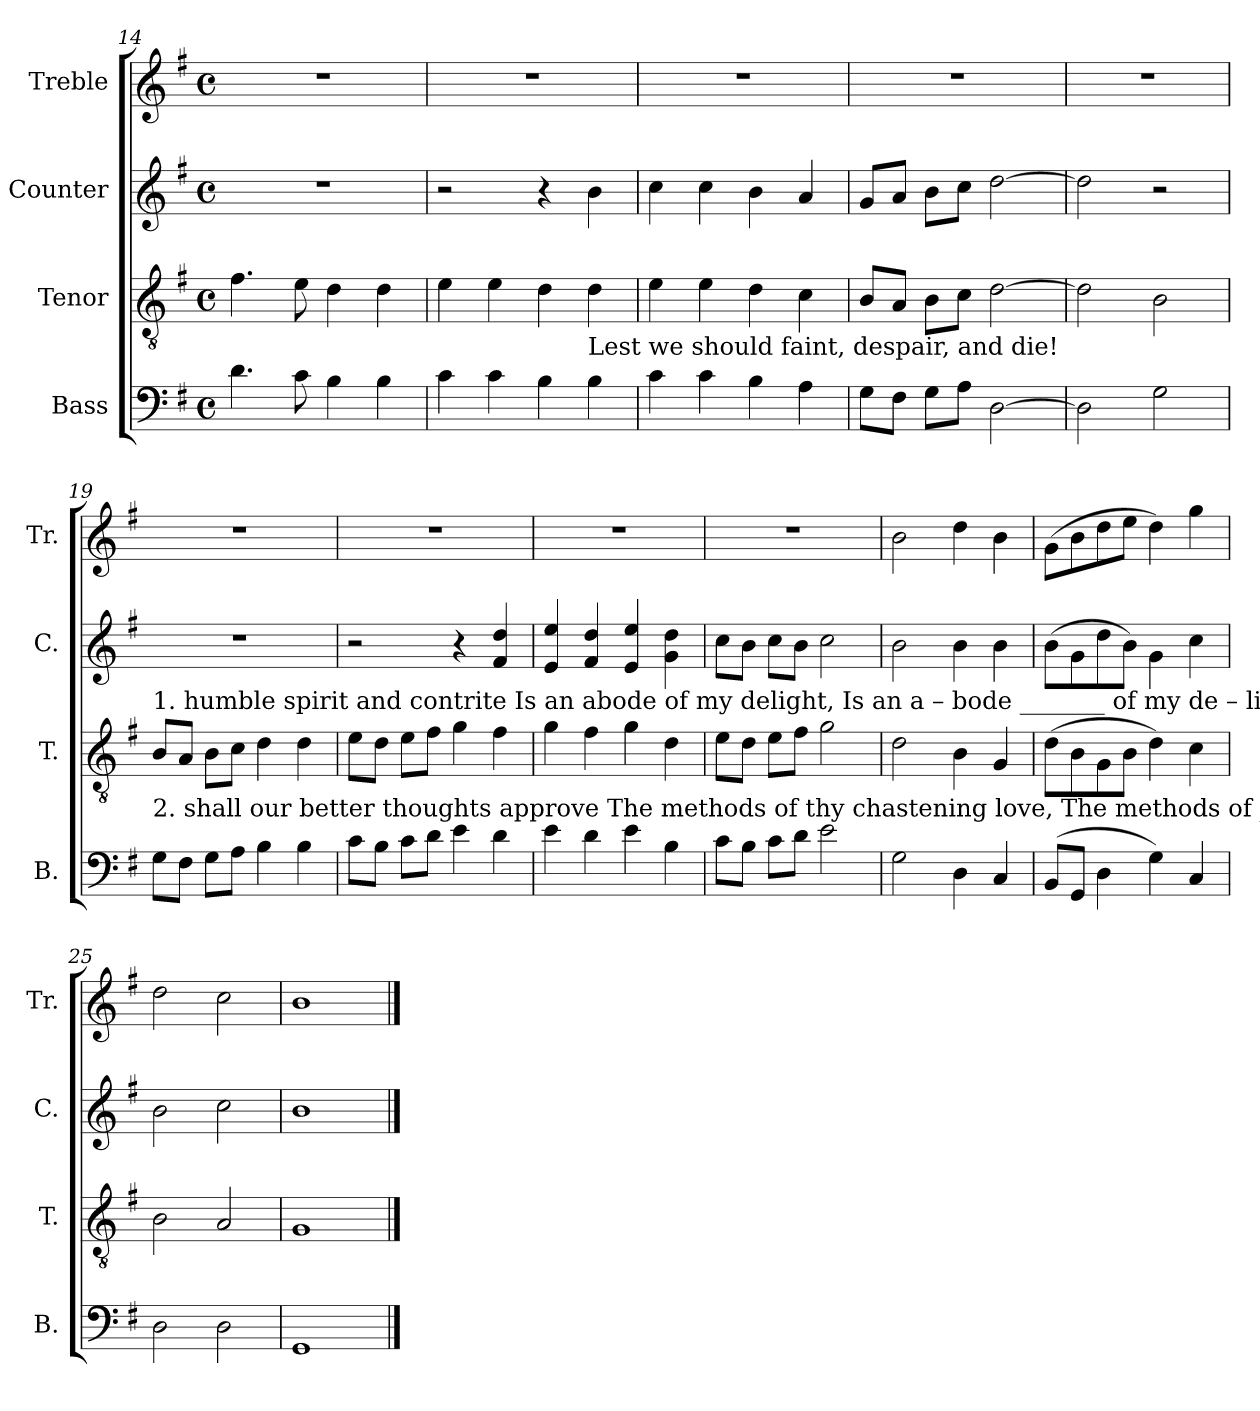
**kern	**kern	**kern	**kern
*part4	*part3	*part2	*part1
*staff4	*staff3	*staff2	*staff1
*I"Bass	*I"Tenor	*I"Counter	*I"Treble
*I'B.	*I'T.	*I'C.	*I'Tr.
*clefF4	*clefGv2	*clefG2	*clefG2
*k[f#]	*k[f#]	*k[f#]	*k[f#]
*M4/4	*M4/4	*M4/4	*M4/4
*met(c)	*met(c)	*met(c)	*met(c)
=14	=14	=14	=14
4.d\	4.f#\	1r	1r
8c\	8e\	.	.
4B\	4d\	.	.
4B\	4d\	.	.
=15	=15	=15	=15
4c\	4e\	2r	1r
4c\	4e\	.	.
4B\	4d\	4r	.
!	!LO:TX:b:t=Lest we should faint, despair, and die!	!	!
4B\	4d\	4b\	.
=16	=16	=16	=16
4c\	4e\	4cc\	1r
4c\	4e\	4cc\	.
4B\	4d\	4b\	.
4A\	4c\	4a/	.
=17	=17	=17	=17
8G\L	8B/L	8g/L	1r
8F#\J	8A/J	8a/J	.
8G\L	8B\L	8b\L	.
8A\J	8c\J	8cc\J	.
[2D\	[2d\	[2dd\	.
=18	=18	=18	=18
2D\]	2d\]	2dd\]	1r
2G\	2B\	2r	.
!!LO:LB:g=z
=19	=19	=19	=19
!	!	!LO:TX:b:t=1. humble  spirit    and  contrite     Is     an  abode  of     my   delight,        Is    an  a  –  bode _______ of     my  de – light.	!
!	!LO:TX:b:t=2. shall our better thoughts approve The methods of thy chastening love, The methods of ___   thy chastening love.	!	!
8G\L	8B/L	1r	1r
8F#\J	8A/J	.	.
8G\L	8B\L	.	.
8A\J	8c\J	.	.
4B\	4d\	.	.
4B\	4d\	.	.
=20	=20	=20	=20
8c\L	8e\L	2r	1r
8B\J	8d\J	.	.
8c\L	8e\L	.	.
8d\J	8f#\J	.	.
4e\	4g\	4r	.
4d\	4f#\	4f#/ 4dd/	.
=21	=21	=21	=21
4e\	4g\	4e/ 4ee/	1r
4d\	4f#\	4f#/ 4dd/	.
4e\	4g\	4e/ 4ee/	.
4B\	4d\	4g\ 4dd\	.
=22	=22	=22	=22
8c\L	8e\L	8cc\L	1r
8B\J	8d\J	8b\J	.
8c\L	8e\L	8cc\L	.
8d\J	8f#\J	8b\J	.
2e\	2g\	2cc\	.
=23	=23	=23	=23
2G\	2d\	2b\	2b\
4D\	4B\	4b\	4dd\
4C/	4G/	4b\	4b\
=24	=24	=24	=24
(>8BB/L	(8d\L	(8b\L	(8g\L
8GG/J	8B\	8g\	8b\
4D\	8G\	8dd\	8dd\
.	8B\J	8b\J)	8ee\J
4G\)	4d\)	4g\	4dd\)
4C/	4c\	4cc\	4gg\
=25	=25	=25	=25
2D\	2B\	2b\	2dd\
2D\	2A/	2cc\	2cc\
=26	=26	=26	=26
1GG	1G	1b	1b
==	==	==	==
*-	*-	*-	*-
